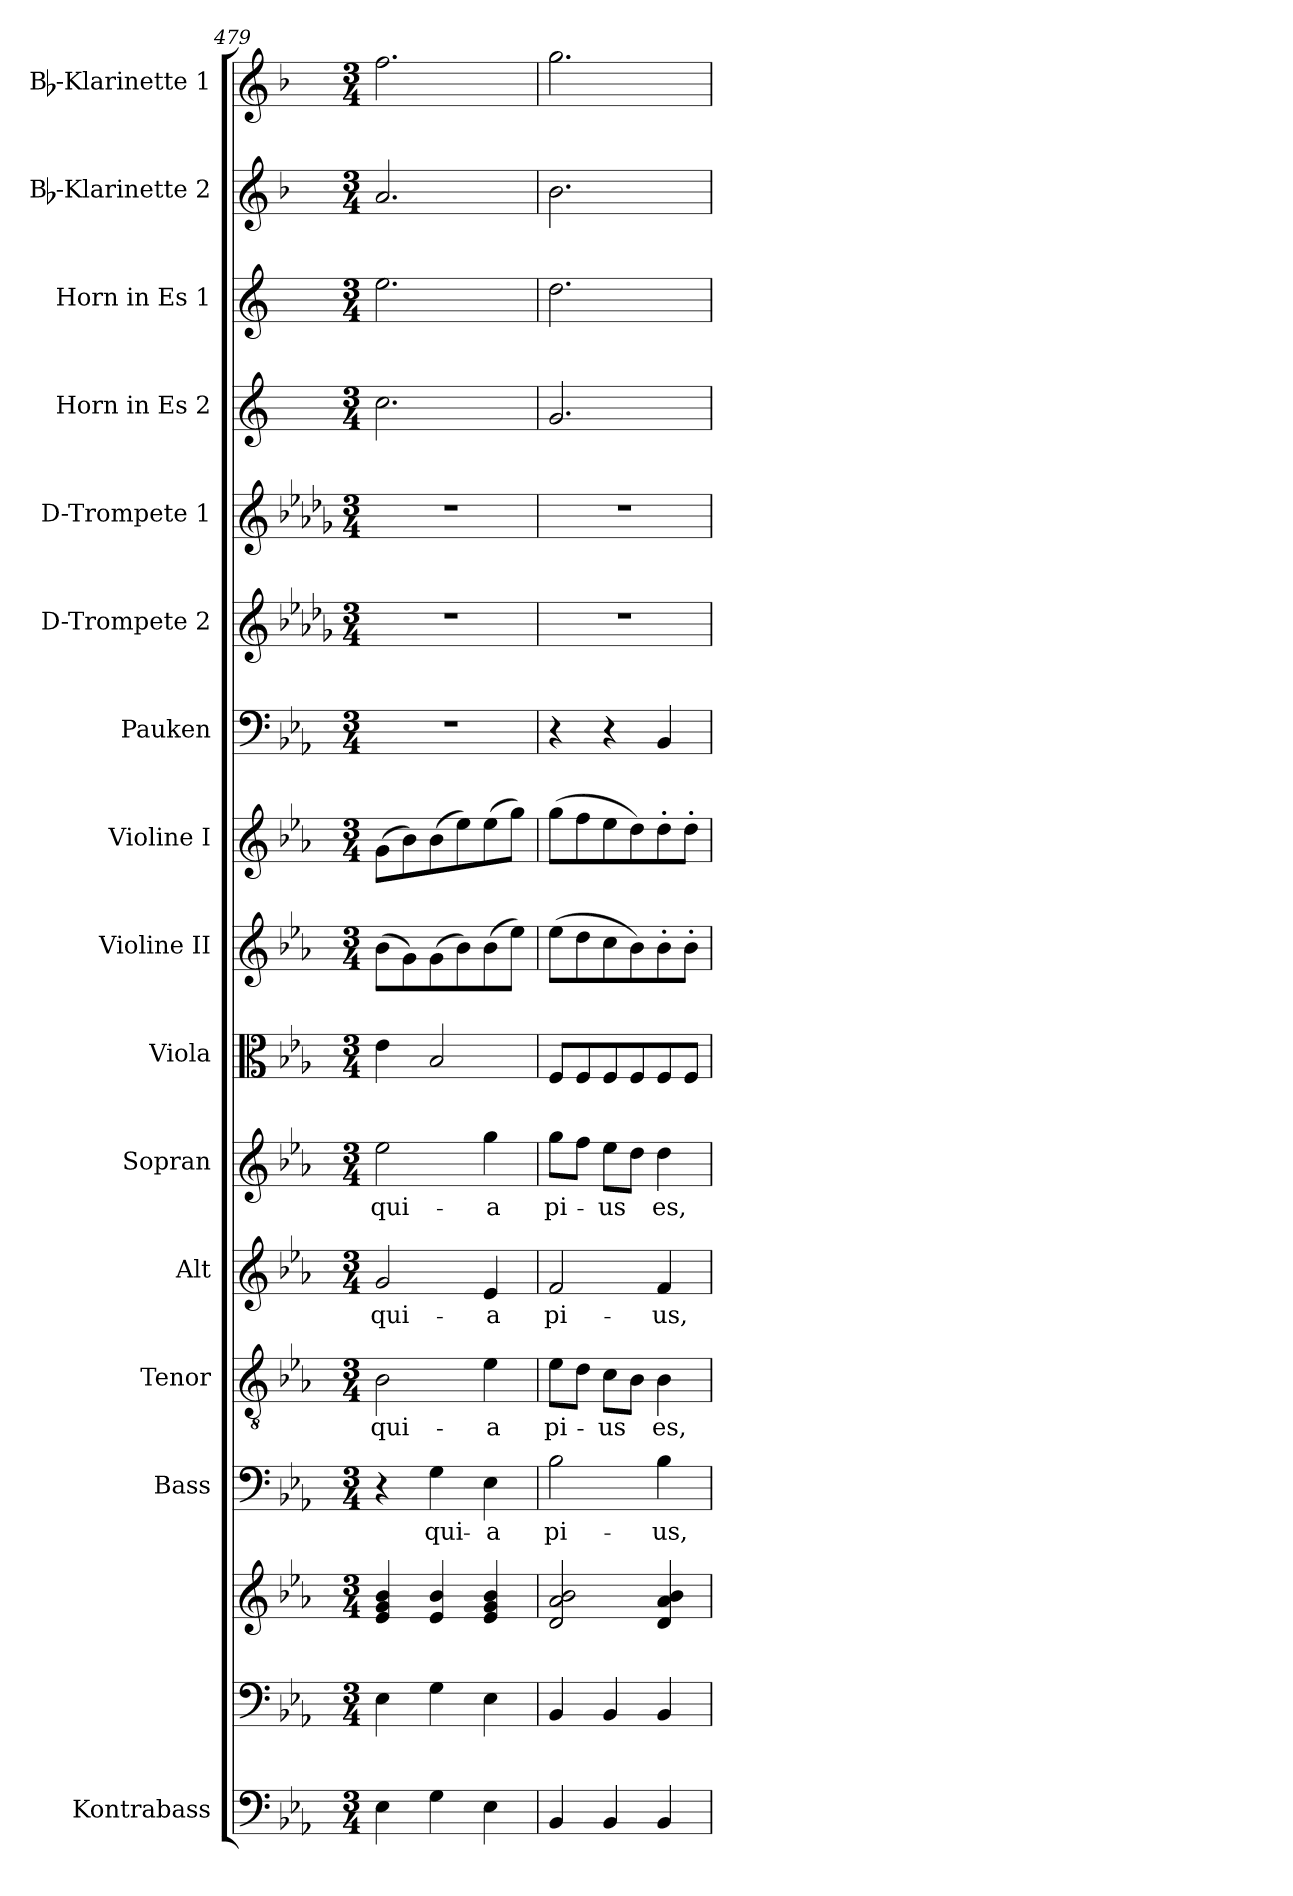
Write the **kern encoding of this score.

**kern	**kern	**kern	**kern	**text	**kern	**text	**kern	**text	**kern	**text	**kern	**kern	**kern	**kern	**kern	**kern	**kern	**kern	**kern	**kern
*part16	*part15	*part15	*part14	*part14	*part13	*part13	*part12	*part12	*part11	*part11	*part10	*part9	*part8	*part7	*part6	*part5	*part4	*part3	*part2	*part1
*staff17	*staff16	*staff15	*staff14	*staff14	*staff13	*staff13	*staff12	*staff12	*staff11	*staff11	*staff10	*staff9	*staff8	*staff7	*staff6	*staff5	*staff4	*staff3	*staff2	*staff1
*I"Kontrabass	*	*	*I"Bass	*	*I"Tenor	*	*I"Alt	*	*I"Sopran	*	*I"Viola	*I"Violine II	*I"Violine I	*I"Pauken	*I"D-Trompete 2	*I"D-Trompete 1	*I"Horn in Es 2	*I"Horn in Es 1	*I"Bb-Klarinette 2	*I"Bb-Klarinette 1
*I'Kb.	*	*	*I'B.	*	*I'T.	*	*I'A.	*	*I'S.	*	*I'Vla.	*I'Vl. II	*I'Vl. I	*I'Pk.	*I'D Trp. 2	*I'D Trp. 1	*	*	*I'Bb Kl. 2	*I'Bb Kl. 1
*clefF4	*clefF4	*clefG2	*clefF4	*	*clefGv2	*	*clefG2	*	*clefG2	*	*clefC3	*clefG2	*clefG2	*clefF4	*clefG2	*clefG2	*clefG2	*clefG2	*clefG2	*clefG2
*ITrd7c12	*	*	*	*	*	*	*	*	*	*	*	*	*	*	*ITrd-1c-2	*ITrd-1c-2	*ITrd5c9	*ITrd5c9	*ITrd1c2	*ITrd1c2
*k[b-e-a-]	*k[b-e-a-]	*k[b-e-a-]	*k[b-e-a-]	*	*k[b-e-a-]	*	*k[b-e-a-]	*	*k[b-e-a-]	*	*k[b-e-a-]	*k[b-e-a-]	*k[b-e-a-]	*k[b-e-a-]	*k[b-e-a-]	*k[b-e-a-]	*k[b-e-a-]	*k[b-e-a-]	*k[b-e-a-]	*k[b-e-a-]
*E-:	*E-:	*E-:	*E-:	*	*E-:	*	*E-:	*	*E-:	*	*E-:	*E-:	*E-:	*E-:	*E-:	*E-:	*E-:	*E-:	*E-:	*E-:
*M3/4	*M3/4	*M3/4	*M3/4	*	*M3/4	*	*M3/4	*	*M3/4	*	*M3/4	*M3/4	*M3/4	*M3/4	*M3/4	*M3/4	*M3/4	*M3/4	*M3/4	*M3/4
=479	=479	=479	=479	=479	=479	=479	=479	=479	=479	=479	=479	=479	=479	=479	=479	=479	=479	=479	=479	=479
!	!	!	!	!	!	!LO:LY:b	!	!LO:LY:b	!	!LO:LY:b	!	!	!	!	!	!	!	!	!	!
4EE-\	4E-\	4e-/ 4g/ 4b-/	4r	.	2B-\	qui-	2g/	qui-	2ee-\	qui-	4e-\	(>8b-\L	(>8g\L	2.r	2.r	2.r	2.e-\	2.g\	2.g/	2.ee-\
.	.	.	.	.	.	.	.	.	.	.	.	8g\)	8b-\)	.	.	.	.	.	.	.
!	!	!	!	!LO:LY:b	!	!	!	!	!	!	!	!	!	!	!	!	!	!	!	!
4GG\	4G\	4e-/ 4b-/	4G\	qui-	.	.	.	.	.	.	2B-/	(>8g\	(>8b-\	.	.	.	.	.	.	.
.	.	.	.	.	.	.	.	.	.	.	.	8b-\)	8ee-\)	.	.	.	.	.	.	.
!	!	!	!	!LO:LY:b	!	!LO:LY:b	!	!LO:LY:b	!	!LO:LY:b	!	!	!	!	!	!	!	!	!	!
4EE-\	4E-\	4e-/ 4g/ 4b-/	4E-\	-a	4e-\	-a	4e-/	-a	4gg\	-a	.	(>8b-\	(>8ee-\	.	.	.	.	.	.	.
.	.	.	.	.	.	.	.	.	.	.	.	8ee-\J)	8gg\J)	.	.	.	.	.	.	.
=480	=480	=480	=480	=480	=480	=480	=480	=480	=480	=480	=480	=480	=480	=480	=480	=480	=480	=480	=480	=480
!	!	!	!	!LO:LY:b	!	!LO:LY:b	!	!LO:LY:b	!	!LO:LY:b	!	!	!	!	!	!	!	!	!	!
4BBB-/	4BB-/	2d/ 2a-/ 2b-/	2B-\	pi-	8e-\L	pi-	2f/	pi-	8gg\L	pi-	8F/L	(>8ee-\L	(>8gg\L	4r	2.r	2.r	2.B-/	2.f\	2.a-\	2.ff\
.	.	.	.	.	8d\J	.	.	.	8ff\J	.	8F/	8dd\	8ff\	.	.	.	.	.	.	.
!	!	!	!	!	!	!LO:LY:b	!	!	!	!LO:LY:b	!	!	!	!	!	!	!	!	!	!
4BBB-/	4BB-/	.	.	.	8c\L	-us	.	.	8ee-\L	-us	8F/	8cc\	8ee-\	4r	.	.	.	.	.	.
.	.	.	.	.	8B-\J	.	.	.	8dd\J	.	8F/	8b-\)	8dd\)	.	.	.	.	.	.	.
!	!	!	!	!LO:LY:b	!	!LO:LY:b	!	!LO:LY:b	!	!LO:LY:b	!	!	!	!	!	!	!	!	!	!
4BBB-/	4BB-/	4d/ 4a-/ 4b-/	4B-\	-us,	4B-\	es,	4f/	-us,	4dd\	es,	8F/	8b-'>\	8dd'>\	4BB-/	.	.	.	.	.	.
.	.	.	.	.	.	.	.	.	.	.	8F/J	8b-'>\J	8dd'>\J	.	.	.	.	.	.	.
=	=	=	=	=	=	=	=	=	=	=	=	=	=	=	=	=	=	=	=	=
*-	*-	*-	*-	*-	*-	*-	*-	*-	*-	*-	*-	*-	*-	*-	*-	*-	*-	*-	*-	*-
